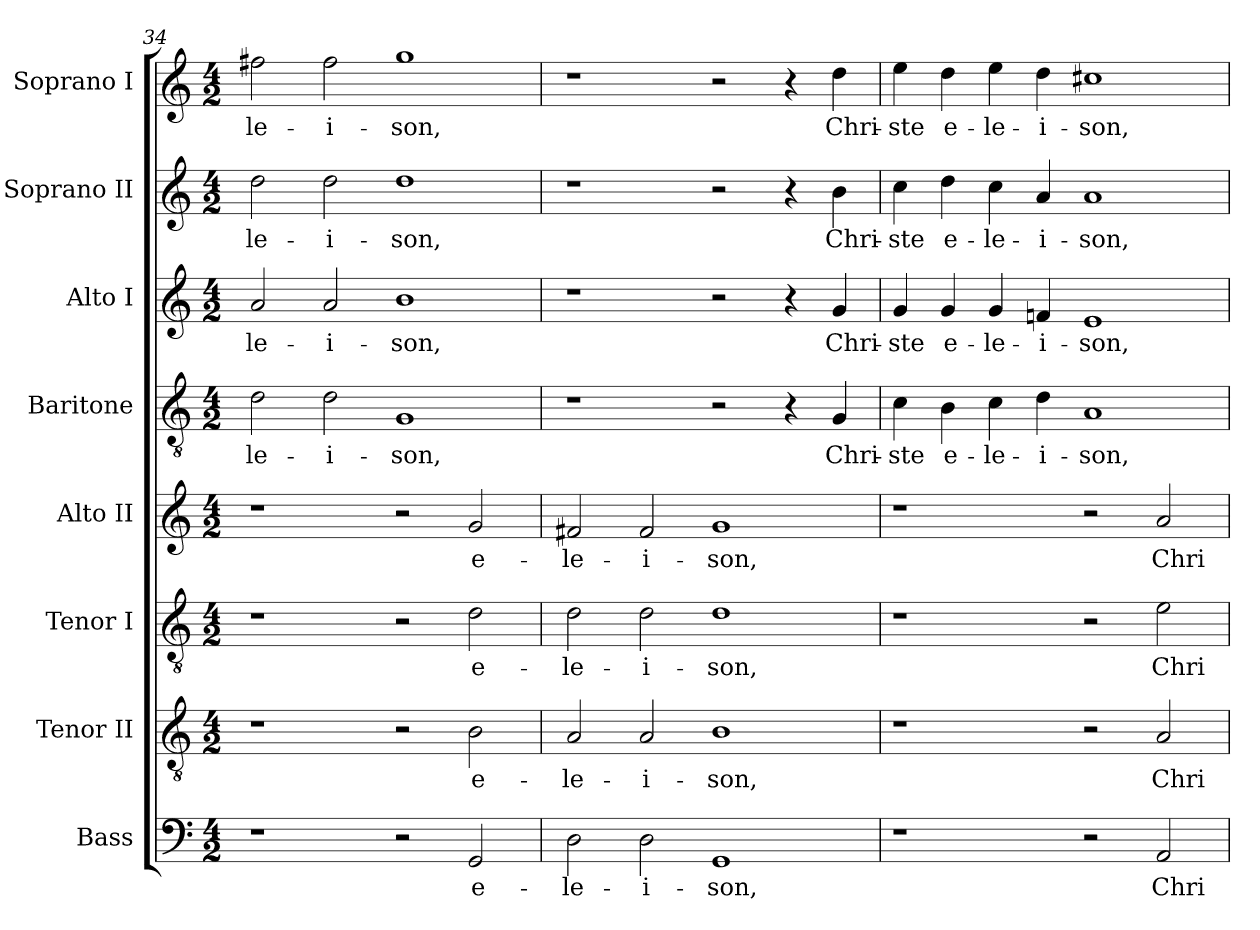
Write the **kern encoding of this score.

**kern	**text	**kern	**text	**kern	**text	**kern	**text	**kern	**text	**kern	**text	**kern	**text	**kern	**text
*part8	*part8	*part7	*part7	*part6	*part6	*part5	*part5	*part4	*part4	*part3	*part3	*part2	*part2	*part1	*part1
*staff8	*staff8	*staff7	*staff7	*staff6	*staff6	*staff5	*staff5	*staff4	*staff4	*staff3	*staff3	*staff2	*staff2	*staff1	*staff1
*I"Bass	*	*I"Tenor II	*	*I"Tenor I	*	*I"Alto II	*	*I"Baritone	*	*I"Alto I	*	*I"Soprano II	*	*I"Soprano I	*
*clefF4	*	*clefGv2	*	*clefGv2	*	*clefG2	*	*clefGv2	*	*clefG2	*	*clefG2	*	*clefG2	*
*ITrd7c12	*	*ITrd7c12	*	*ITrd7c12	*	*	*	*ITrd7c12	*	*	*	*	*	*	*
*k[]	*	*k[]	*	*k[]	*	*k[]	*	*k[]	*	*k[]	*	*k[]	*	*k[]	*
*C:	*	*C:	*	*C:	*	*C:	*	*C:	*	*C:	*	*C:	*	*C:	*
*M4/2	*	*M4/2	*	*M4/2	*	*M4/2	*	*M4/2	*	*M4/2	*	*M4/2	*	*M4/2	*
=34	=34	=34	=34	=34	=34	=34	=34	=34	=34	=34	=34	=34	=34	=34	=34
!	!	!	!	!	!	!	!	!	!LO:LY:b:color=#000000	!	!	!	!	!	!
!	!	!	!	!	!	!	!	!	!	!	!LO:LY:b:color=#000000	!	!	!	!
!	!	!	!	!	!	!	!	!	!	!	!	!	!LO:LY:b:color=#000000	!	!
!	!	!	!	!	!	!	!	!	!	!	!	!	!	!	!LO:LY:b:color=#000000
1r	.	1r	.	1r	.	1r	.	2Di\	-le-	2ai/	-le-	2ddi\	-le-	2ff#Xi\	-le-
!	!	!	!	!	!	!	!	!	!LO:LY:b:color=#000000	!	!	!	!	!	!
!	!	!	!	!	!	!	!	!	!	!	!LO:LY:b:color=#000000	!	!	!	!
!	!	!	!	!	!	!	!	!	!	!	!	!	!LO:LY:b:color=#000000	!	!
!	!	!	!	!	!	!	!	!	!	!	!	!	!	!	!LO:LY:b:color=#000000
.	.	.	.	.	.	.	.	2Di\	-i-	2ai/	-i-	2ddi\	-i-	2ff#i\	-i-
!	!	!	!	!	!	!	!	!	!LO:LY:b:color=#000000	!	!	!	!	!	!
!	!	!	!	!	!	!	!	!	!	!	!LO:LY:b:color=#000000	!	!	!	!
!	!	!	!	!	!	!	!	!	!	!	!	!	!LO:LY:b:color=#000000	!	!
!	!	!	!	!	!	!	!	!	!	!	!	!	!	!	!LO:LY:b:color=#000000
2r	.	2r	.	2r	.	2r	.	1GGi	-son,	1bi	-son,	1ddi	-son,	1ggi	-son,
!	!LO:LY:b:color=#000000	!	!	!	!	!	!	!	!	!	!	!	!	!	!
!	!	!	!LO:LY:b:color=#000000	!	!	!	!	!	!	!	!	!	!	!	!
!	!	!	!	!	!LO:LY:b:color=#000000	!	!	!	!	!	!	!	!	!	!
!	!	!	!	!	!	!	!LO:LY:b:color=#000000	!	!	!	!	!	!	!	!
2GGGi/	e-	2BBi\	e-	2Di\	e-	2gi/	e-	.	.	.	.	.	.	.	.
!!LO:PB:g=z
=35	=35	=35	=35	=35	=35	=35	=35	=35	=35	=35	=35	=35	=35	=35	=35
!	!LO:LY:b:color=#000000	!	!	!	!	!	!	!	!	!	!	!	!	!	!
!	!	!	!LO:LY:b:color=#000000	!	!	!	!	!	!	!	!	!	!	!	!
!	!	!	!	!	!LO:LY:b:color=#000000	!	!	!	!	!	!	!	!	!	!
!	!	!	!	!	!	!	!LO:LY:b:color=#000000	!	!	!	!	!	!	!	!
2DDi\	-le-	2AAi/	-le-	2Di\	-le-	2f#Xi/	-le-	1r	.	1r	.	1r	.	1r	.
!	!LO:LY:b:color=#000000	!	!	!	!	!	!	!	!	!	!	!	!	!	!
!	!	!	!LO:LY:b:color=#000000	!	!	!	!	!	!	!	!	!	!	!	!
!	!	!	!	!	!LO:LY:b:color=#000000	!	!	!	!	!	!	!	!	!	!
!	!	!	!	!	!	!	!LO:LY:b:color=#000000	!	!	!	!	!	!	!	!
2DDi\	-i-	2AAi/	-i-	2Di\	-i-	2f#i/	-i-	.	.	.	.	.	.	.	.
!	!LO:LY:b:color=#000000	!	!	!	!	!	!	!	!	!	!	!	!	!	!
!	!	!	!LO:LY:b:color=#000000	!	!	!	!	!	!	!	!	!	!	!	!
!	!	!	!	!	!LO:LY:b:color=#000000	!	!	!	!	!	!	!	!	!	!
!	!	!	!	!	!	!	!LO:LY:b:color=#000000	!	!	!	!	!	!	!	!
1GGGi	-son,	1BBi	-son,	1Di	-son,	1gi	-son,	2r	.	2r	.	2r	.	2r	.
.	.	.	.	.	.	.	.	4r	.	4r	.	4r	.	4r	.
!	!	!	!	!	!	!	!	!	!LO:LY:b:color=#000000	!	!	!	!	!	!
!	!	!	!	!	!	!	!	!	!	!	!LO:LY:b:color=#000000	!	!	!	!
!	!	!	!	!	!	!	!	!	!	!	!	!	!LO:LY:b:color=#000000	!	!
!	!	!	!	!	!	!	!	!	!	!	!	!	!	!	!LO:LY:b:color=#000000
.	.	.	.	.	.	.	.	4GGi/	Chri-	4gi/	Chri-	4bi\	Chri-	4ddi\	Chri-
=36	=36	=36	=36	=36	=36	=36	=36	=36	=36	=36	=36	=36	=36	=36	=36
!	!	!	!	!	!	!	!	!	!LO:LY:b:color=#000000	!	!	!	!	!	!
!	!	!	!	!	!	!	!	!	!	!	!LO:LY:b:color=#000000	!	!	!	!
!	!	!	!	!	!	!	!	!	!	!	!	!	!LO:LY:b:color=#000000	!	!
!	!	!	!	!	!	!	!	!	!	!	!	!	!	!	!LO:LY:b:color=#000000
1r	.	1r	.	1r	.	1r	.	4Ci\	-ste	4gi/	-ste	4cci\	-ste	4eei\	-ste
!	!	!	!	!	!	!	!	!	!LO:LY:b:color=#000000	!	!	!	!	!	!
!	!	!	!	!	!	!	!	!	!	!	!LO:LY:b:color=#000000	!	!	!	!
!	!	!	!	!	!	!	!	!	!	!	!	!	!LO:LY:b:color=#000000	!	!
!	!	!	!	!	!	!	!	!	!	!	!	!	!	!	!LO:LY:b:color=#000000
.	.	.	.	.	.	.	.	4BBi\	e-	4gi/	e-	4ddi\	e-	4ddi\	e-
!	!	!	!	!	!	!	!	!	!LO:LY:b:color=#000000	!	!	!	!	!	!
!	!	!	!	!	!	!	!	!	!	!	!LO:LY:b:color=#000000	!	!	!	!
!	!	!	!	!	!	!	!	!	!	!	!	!	!LO:LY:b:color=#000000	!	!
!	!	!	!	!	!	!	!	!	!	!	!	!	!	!	!LO:LY:b:color=#000000
.	.	.	.	.	.	.	.	4Ci\	-le-	4gi/	-le-	4cci\	-le-	4eei\	-le-
!	!	!	!	!	!	!	!	!	!LO:LY:b:color=#000000	!	!	!	!	!	!
!	!	!	!	!	!	!	!	!	!	!	!LO:LY:b:color=#000000	!	!	!	!
!	!	!	!	!	!	!	!	!	!	!	!	!	!LO:LY:b:color=#000000	!	!
!	!	!	!	!	!	!	!	!	!	!	!	!	!	!	!LO:LY:b:color=#000000
.	.	.	.	.	.	.	.	4Di\	-i-	4fni/	-i-	4ai/	-i-	4ddi\	-i-
!	!	!	!	!	!	!	!	!	!LO:LY:b:color=#000000	!	!	!	!	!	!
!	!	!	!	!	!	!	!	!	!	!	!LO:LY:b:color=#000000	!	!	!	!
!	!	!	!	!	!	!	!	!	!	!	!	!	!LO:LY:b:color=#000000	!	!
!	!	!	!	!	!	!	!	!	!	!	!	!	!	!	!LO:LY:b:color=#000000
2r	.	2r	.	2r	.	2r	.	1AAi	-son,	1ei	-son,	1ai	-son,	1cc#Xi	-son,
!	!LO:LY:b:color=#000000	!	!	!	!	!	!	!	!	!	!	!	!	!	!
!	!	!	!LO:LY:b:color=#000000	!	!	!	!	!	!	!	!	!	!	!	!
!	!	!	!	!	!LO:LY:b:color=#000000	!	!	!	!	!	!	!	!	!	!
!	!	!	!	!	!	!	!LO:LY:b:color=#000000	!	!	!	!	!	!	!	!
2AAAi/	Chri-	2AAi/	Chri-	2Ei\	Chri-	2ai/	Chri-	.	.	.	.	.	.	.	.
=	=	=	=	=	=	=	=	=	=	=	=	=	=	=	=
*-	*-	*-	*-	*-	*-	*-	*-	*-	*-	*-	*-	*-	*-	*-	*-
